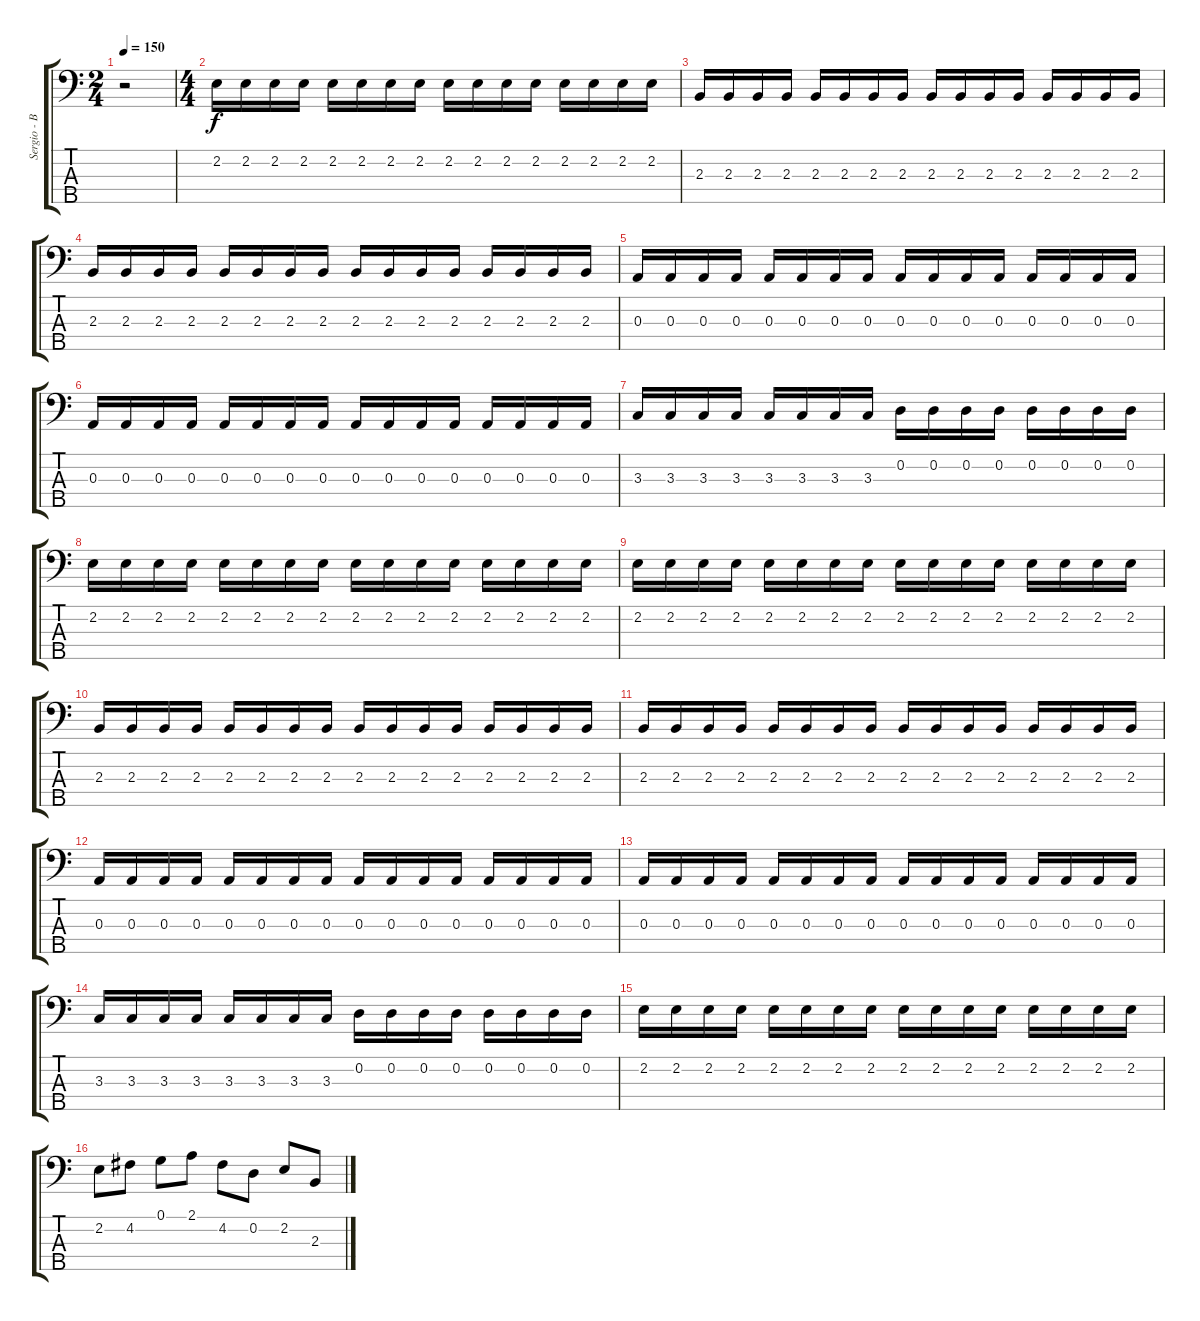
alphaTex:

\track ("Sergio - Bajo" "Sergio - B") {instrument electricbassfinger}
\staff {score tabs}
\tuning (G2 D2 A1 E1 B0) {hide}
\ts (2 4)
\tempo 150
\clef f4
\ks c
r.2{dy f} |
\ts (4 4)
2.2.16 2.2.16 2.2.16 2.2.16 2.2.16 2.2.16 2.2.16 2.2.16 2.2.16 2.2.16 2.2.16 2.2.16 2.2.16 2.2.16 2.2.16 2.2.16 |
2.3.16 2.3.16 2.3.16 2.3.16 2.3.16 2.3.16 2.3.16 2.3.16 2.3.16 2.3.16 2.3.16 2.3.16 2.3.16 2.3.16 2.3.16 2.3.16 |
2.3.16 2.3.16 2.3.16 2.3.16 2.3.16 2.3.16 2.3.16 2.3.16 2.3.16 2.3.16 2.3.16 2.3.16 2.3.16 2.3.16 2.3.16 2.3.16 |
0.3.16 0.3.16 0.3.16 0.3.16 0.3.16 0.3.16 0.3.16 0.3.16 0.3.16 0.3.16 0.3.16 0.3.16 0.3.16 0.3.16 0.3.16 0.3.16 |
0.3.16 0.3.16 0.3.16 0.3.16 0.3.16 0.3.16 0.3.16 0.3.16 0.3.16 0.3.16 0.3.16 0.3.16 0.3.16 0.3.16 0.3.16 0.3.16 |
3.3.16 3.3.16 3.3.16 3.3.16 3.3.16 3.3.16 3.3.16 3.3.16 0.2.16 0.2.16 0.2.16 0.2.16 0.2.16 0.2.16 0.2.16 0.2.16 |
2.2.16 2.2.16 2.2.16 2.2.16 2.2.16 2.2.16 2.2.16 2.2.16 2.2.16 2.2.16 2.2.16 2.2.16 2.2.16 2.2.16 2.2.16 2.2.16 |
2.2.16 2.2.16 2.2.16 2.2.16 2.2.16 2.2.16 2.2.16 2.2.16 2.2.16 2.2.16 2.2.16 2.2.16 2.2.16 2.2.16 2.2.16 2.2.16 |
2.3.16 2.3.16 2.3.16 2.3.16 2.3.16 2.3.16 2.3.16 2.3.16 2.3.16 2.3.16 2.3.16 2.3.16 2.3.16 2.3.16 2.3.16 2.3.16 |
2.3.16 2.3.16 2.3.16 2.3.16 2.3.16 2.3.16 2.3.16 2.3.16 2.3.16 2.3.16 2.3.16 2.3.16 2.3.16 2.3.16 2.3.16 2.3.16 |
0.3.16 0.3.16 0.3.16 0.3.16 0.3.16 0.3.16 0.3.16 0.3.16 0.3.16 0.3.16 0.3.16 0.3.16 0.3.16 0.3.16 0.3.16 0.3.16 |
0.3.16 0.3.16 0.3.16 0.3.16 0.3.16 0.3.16 0.3.16 0.3.16 0.3.16 0.3.16 0.3.16 0.3.16 0.3.16 0.3.16 0.3.16 0.3.16 |
3.3.16 3.3.16 3.3.16 3.3.16 3.3.16 3.3.16 3.3.16 3.3.16 0.2.16 0.2.16 0.2.16 0.2.16 0.2.16 0.2.16 0.2.16 0.2.16 |
2.2.16 2.2.16 2.2.16 2.2.16 2.2.16 2.2.16 2.2.16 2.2.16 2.2.16 2.2.16 2.2.16 2.2.16 2.2.16 2.2.16 2.2.16 2.2.16 |
2.2.8 4.2.8 0.1.8 2.1.8 4.2.8 0.2.8 2.2.8 2.3.8
